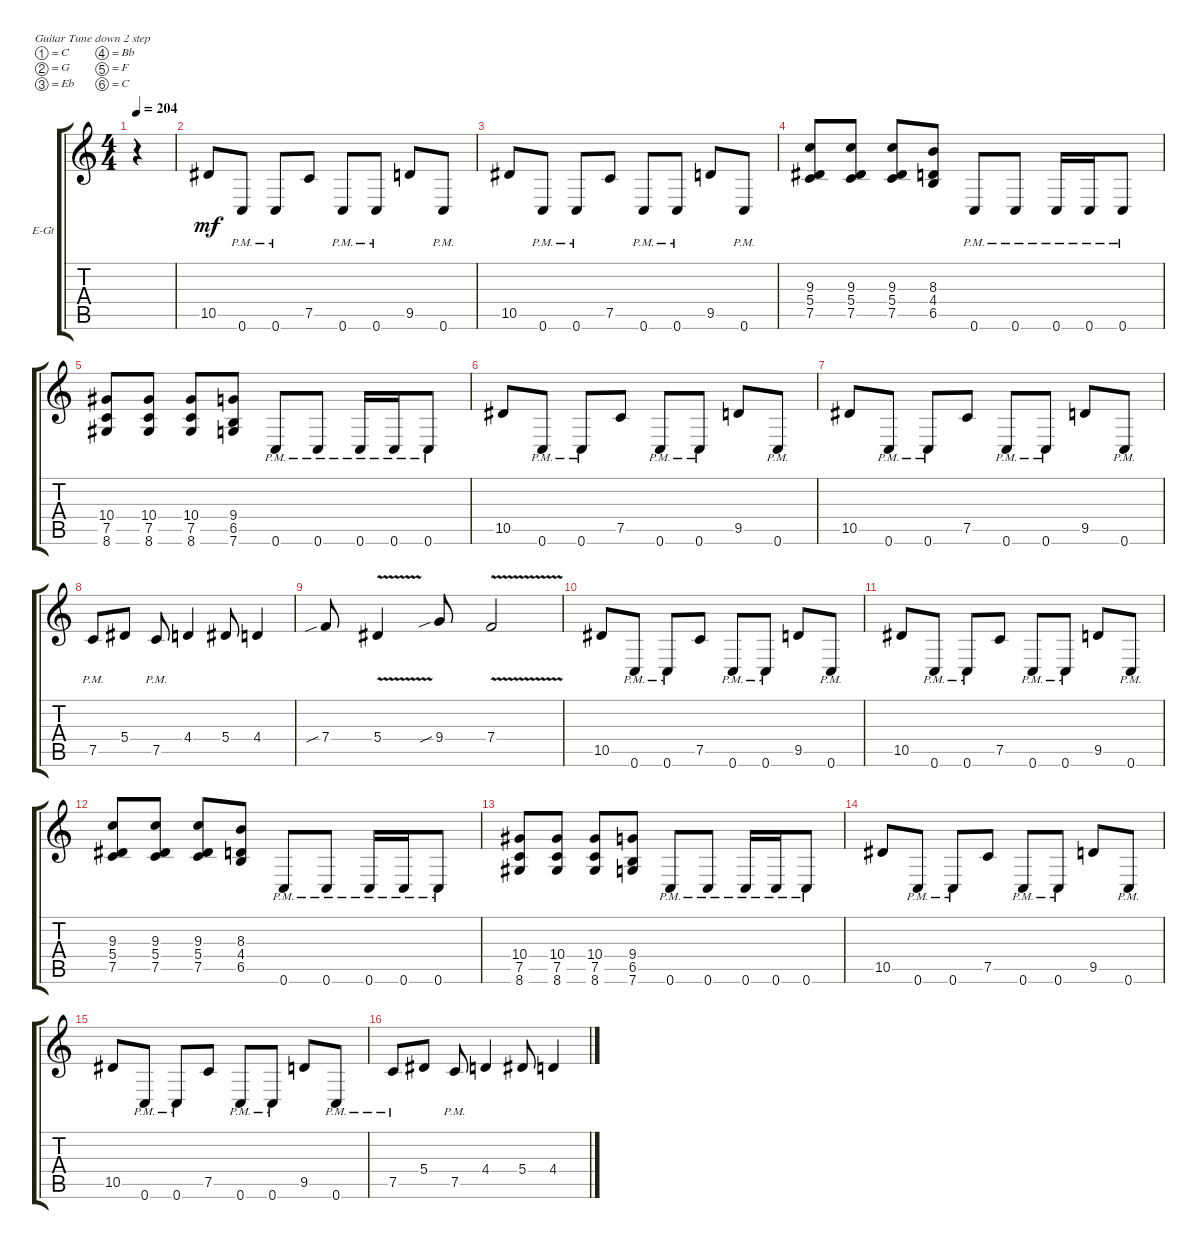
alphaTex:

\defaultSystemsLayout 4
\bracketExtendMode groupsimilarinstruments
\firstSystemTrackNameOrientation horizontal
\otherSystemsTrackNameOrientation horizontal
\track ("Knight Rhythm" "E-Gt") {instrument overdrivenguitar}
\staff {score tabs}
\tuning (C4 G3 Eb3 Bb2 F2 C2)
\ts (4 4)
\ac
\tempo 204
\clef g2
\ks c
r.4{dy mf instrument overdrivenguitar} |
10.5.8 0.6{pm}.8 0.6{pm}.8 7.5.8 0.6{pm}.8 0.6{pm}.8 9.5.8 0.6{pm}.8 |
10.5.8 0.6{pm}.8 0.6{pm}.8 7.5.8 0.6{pm}.8 0.6{pm}.8 9.5.8 0.6{pm}.8 |
(7.5 5.4 9.3).8 (7.5 5.4 9.3).8 (7.5 5.4 9.3).8 (6.5 4.4 8.3).8 0.6{pm}.8 0.6{pm}.8 0.6{pm}.16 0.6{pm}.16 0.6{pm}.8 |
(7.5 10.4 8.6).8 (7.5 10.4 8.6).8 (7.5 10.4 8.6).8 (6.5 9.4 7.6).8 0.6{pm}.8 0.6{pm}.8 0.6{pm}.16 0.6{pm}.16 0.6{pm}.8 |
10.5.8 0.6{pm}.8 0.6{pm}.8 7.5.8 0.6{pm}.8 0.6{pm}.8 9.5.8 0.6{pm}.8 |
10.5.8 0.6{pm}.8 0.6{pm}.8 7.5.8 0.6{pm}.8 0.6{pm}.8 9.5.8 0.6{pm}.8 |
7.5{pm}.8 5.4.8 7.5{pm}.8 4.4.4 5.4.8 4.4.4 |
7.4{sib}.8 5.4{v}.4 9.4{sib}.8 7.4{v}.2 |
10.5.8 0.6{pm}.8 0.6{pm}.8 7.5.8 0.6{pm}.8 0.6{pm}.8 9.5.8 0.6{pm}.8 |
10.5.8 0.6{pm}.8 0.6{pm}.8 7.5.8 0.6{pm}.8 0.6{pm}.8 9.5.8 0.6{pm}.8 |
(7.5 5.4 9.3).8 (7.5 5.4 9.3).8 (7.5 5.4 9.3).8 (6.5 4.4 8.3).8 0.6{pm}.8 0.6{pm}.8 0.6{pm}.16 0.6{pm}.16 0.6{pm}.8 |
(7.5 10.4 8.6).8 (7.5 10.4 8.6).8 (7.5 10.4 8.6).8 (6.5 9.4 7.6).8 0.6{pm}.8 0.6{pm}.8 0.6{pm}.16 0.6{pm}.16 0.6{pm}.8 |
10.5.8 0.6{pm}.8 0.6{pm}.8 7.5.8 0.6{pm}.8 0.6{pm}.8 9.5.8 0.6{pm}.8 |
10.5.8 0.6{pm}.8 0.6{pm}.8 7.5.8 0.6{pm}.8 0.6{pm}.8 9.5.8 0.6{pm}.8 |
7.5{pm}.8 5.4.8 7.5{pm}.8 4.4.4 5.4.8 4.4.4
